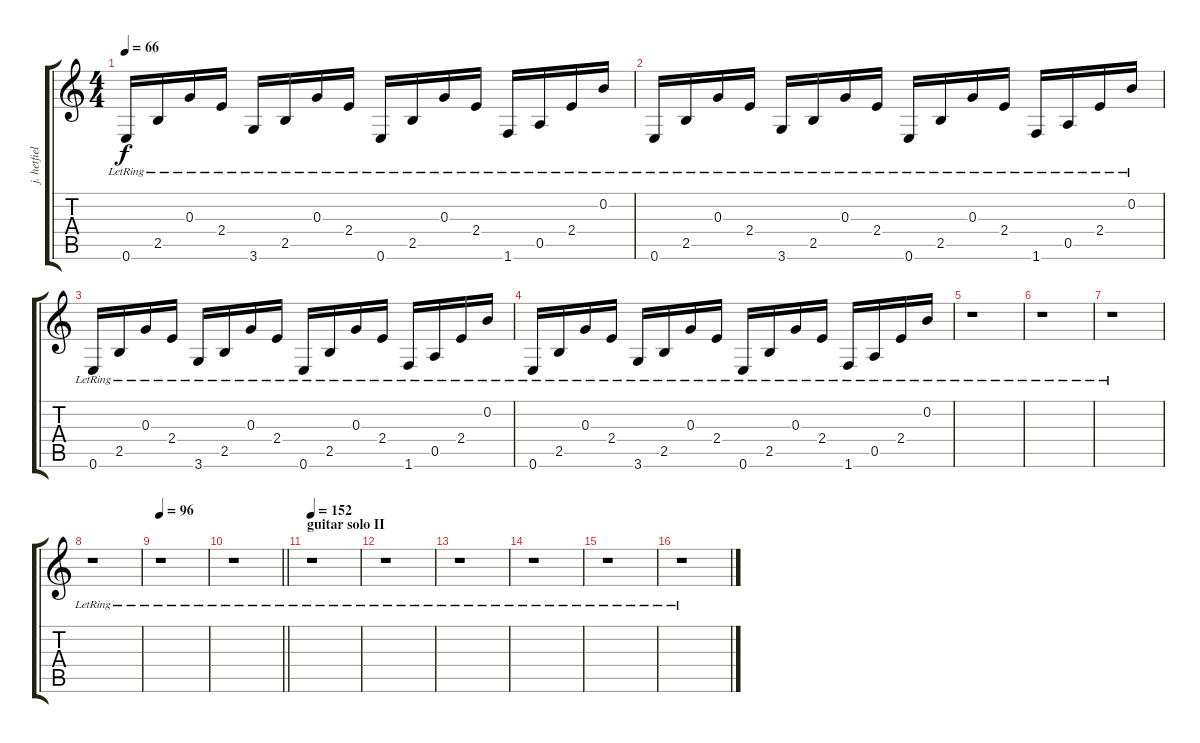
\track ("j. hetfield - rhythm guitar" "j. hetfiel") {instrument electricguitarclean}
\staff {score tabs}
\tuning (E4 B3 G3 D3 A2 E2) {hide}
\ts (4 4)
\tempo 66
\clef g2
\ks c
0.6{lr}.16{dy f} 2.5{lr}.16 0.3{lr}.16 2.4{lr}.16 3.6{lr}.16 2.5{lr}.16 0.3{lr}.16 2.4{lr}.16 0.6{lr}.16 2.5{lr}.16 0.3{lr}.16 2.4{lr}.16 1.6{lr}.16 0.5{lr}.16 2.4{lr}.16 0.2{lr}.16 |
0.6{lr}.16 2.5{lr}.16 0.3{lr}.16 2.4{lr}.16 3.6{lr}.16 2.5{lr}.16 0.3{lr}.16 2.4{lr}.16 0.6{lr}.16 2.5{lr}.16 0.3{lr}.16 2.4{lr}.16 1.6{lr}.16 0.5{lr}.16 2.4{lr}.16 0.2{lr}.16 |
0.6{lr}.16 2.5{lr}.16 0.3{lr}.16 2.4{lr}.16 3.6{lr}.16 2.5{lr}.16 0.3{lr}.16 2.4{lr}.16 0.6{lr}.16 2.5{lr}.16 0.3{lr}.16 2.4{lr}.16 1.6{lr}.16 0.5{lr}.16 2.4{lr}.16 0.2{lr}.16 |
0.6{lr}.16 2.5{lr}.16 0.3{lr}.16 2.4{lr}.16 3.6{lr}.16 2.5{lr}.16 0.3{lr}.16 2.4{lr}.16 0.6{lr}.16 2.5{lr}.16 0.3{lr}.16 2.4{lr}.16 1.6{lr}.16 0.5{lr}.16 2.4{lr}.16 0.2{lr}.16 |
r.1 |
r.1 |
r.1 |
r.1 |
\tempo 96
r.1 |
\barLineRight lightlight
r.1 |
\section ("" "guitar solo II")
\tempo 152
r.1 |
r.1 |
r.1 |
r.1 |
r.1 |
r.1
